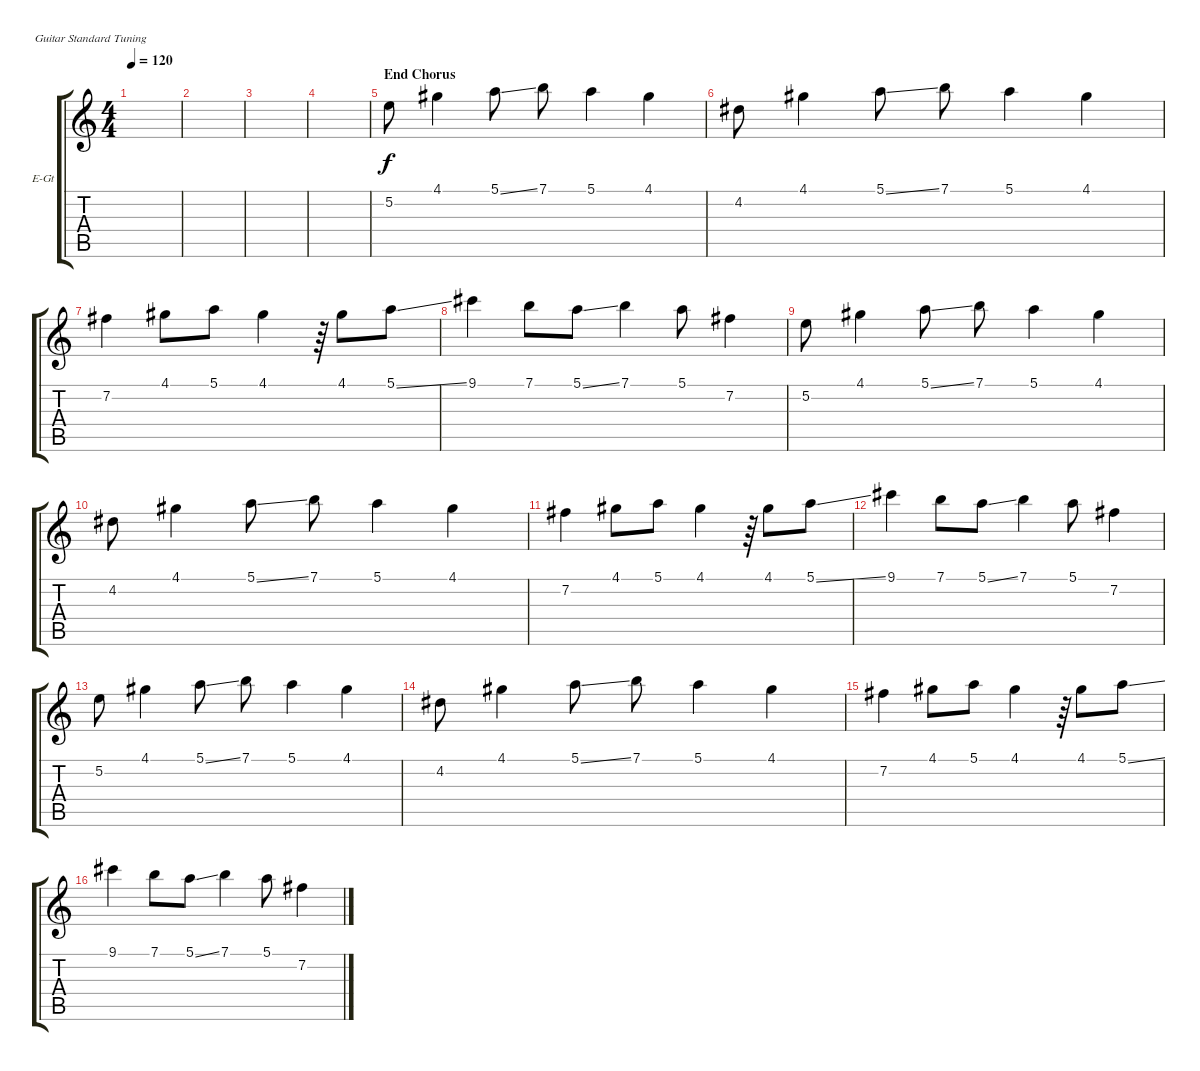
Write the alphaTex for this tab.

\defaultSystemsLayout 4
\bracketExtendMode groupsimilarinstruments
\firstSystemTrackNameOrientation horizontal
\otherSystemsTrackNameOrientation horizontal
\track ("Melody" "E-Gt") {instrument distortionguitar}
\staff {score tabs}
\tuning (E4 B3 G3 D3 A2 E2)
\ts (4 4)
\tempo 120
\clef g2
\ks c
|
|
|
|
\section ("" "End Chorus")
5.2.8 4.1.4 5.1{ss}.8 7.1.8 5.1.4 4.1.4 |
4.2.8 4.1.4 5.1{ss}.8 7.1.8 5.1.4 4.1.4 |
7.2.4 4.1.8 5.1.8 4.1.4 r.64 4.1.8 5.1{ss}.8 |
9.1.4 7.1.8 5.1{ss}.8 7.1.4 5.1.8 7.2.4 |
5.2.8 4.1.4 5.1{ss}.8 7.1.8 5.1.4 4.1.4 |
4.2.8 4.1.4 5.1{ss}.8 7.1.8 5.1.4 4.1.4 |
7.2.4 4.1.8 5.1.8 4.1.4 r.64 4.1.8 5.1{ss}.8 |
9.1.4 7.1.8 5.1{ss}.8 7.1.4 5.1.8 7.2.4 |
5.2.8 4.1.4 5.1{ss}.8 7.1.8 5.1.4 4.1.4 |
4.2.8 4.1.4 5.1{ss}.8 7.1.8 5.1.4 4.1.4 |
7.2.4 4.1.8 5.1.8 4.1.4 r.64 4.1.8 5.1{ss}.8 |
9.1.4 7.1.8 5.1{ss}.8 7.1.4 5.1.8 7.2.4
